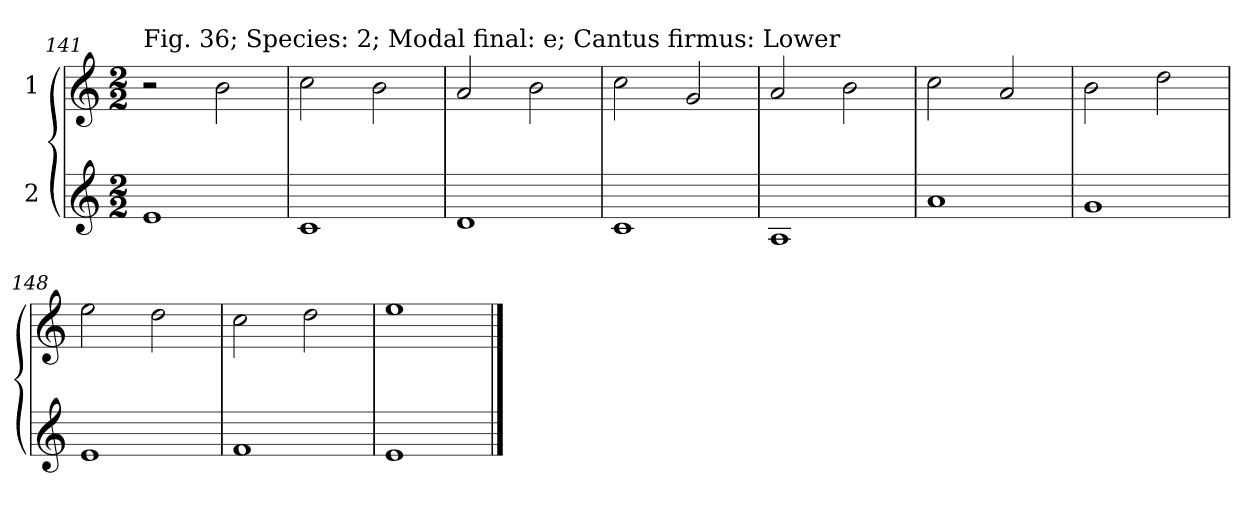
**kern	**kern
*part2	*part1
*staff2	*staff1
*I"2	*I"1
*clefG2	*clefG2
*k[]	*k[]
*M2/2	*M2/2
=141	=141
!	!LO:TX:a:t=Fig. 36; Species&colon; 2; Modal final&colon; e; Cantus firmus&colon; Lower
1e	2r
.	2b\
=142	=142
1c	2cc\
.	2b\
=143	=143
1d	2a/
.	2b\
=144	=144
1c	2cc\
.	2g/
=145	=145
1A	2a/
.	2b\
!!LO:LB:g=z
=146	=146
1a	2cc\
.	2a/
=147	=147
1g	2b\
.	2dd\
=148	=148
1e	2ee\
.	2dd\
=149	=149
1f	2cc\
.	2dd\
=150	=150
1e	1ee
==	==
*-	*-
